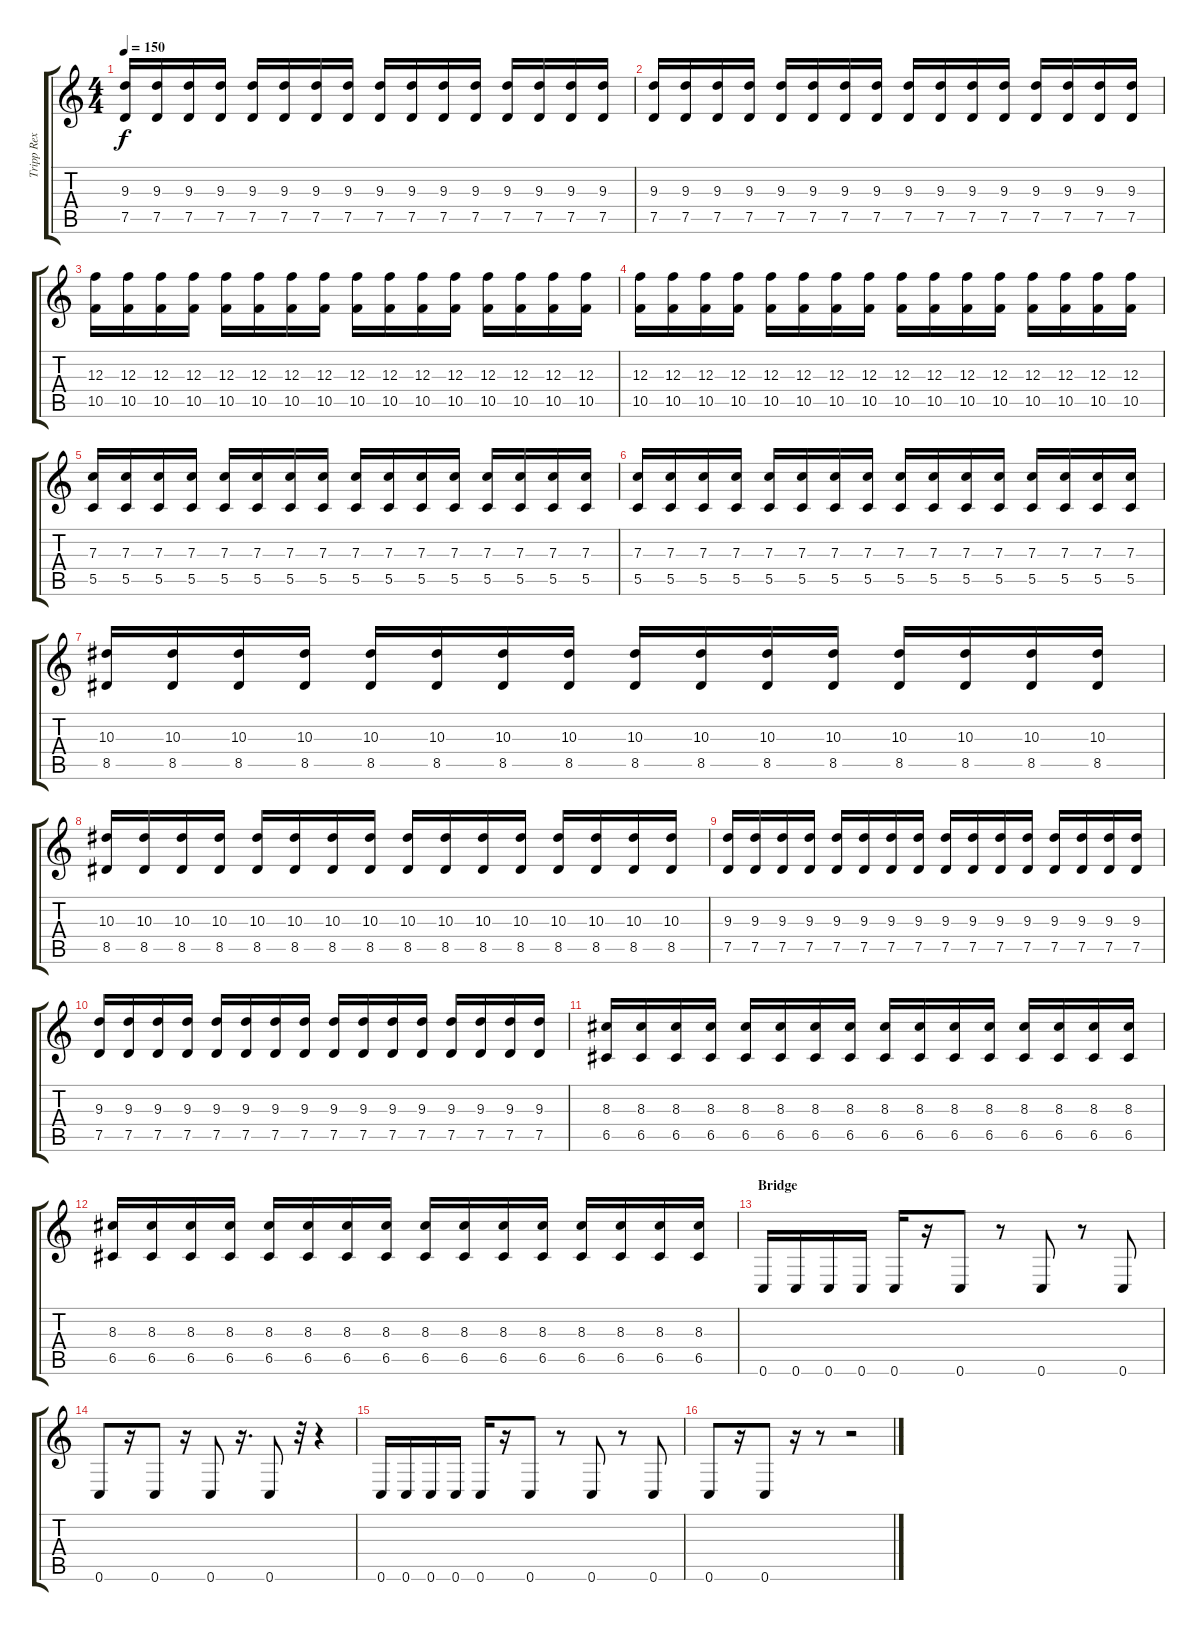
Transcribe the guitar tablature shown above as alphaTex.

\track ("Tripp Rex Eisen" "Tripp Rex ") {instrument overdrivenguitar}
\staff {score tabs}
\tuning (D4 A3 F3 C3 G2 C2) {hide}
\ts (4 4)
\tempo 150
\clef g2
\ks c
(9.3 7.5).16{dy f} (9.3 7.5).16 (9.3 7.5).16 (9.3 7.5).16 (9.3 7.5).16 (9.3 7.5).16 (9.3 7.5).16 (9.3 7.5).16 (9.3 7.5).16 (9.3 7.5).16 (9.3 7.5).16 (9.3 7.5).16 (9.3 7.5).16 (9.3 7.5).16 (9.3 7.5).16 (9.3 7.5).16 |
(9.3 7.5).16 (9.3 7.5).16 (9.3 7.5).16 (9.3 7.5).16 (9.3 7.5).16 (9.3 7.5).16 (9.3 7.5).16 (9.3 7.5).16 (9.3 7.5).16 (9.3 7.5).16 (9.3 7.5).16 (9.3 7.5).16 (9.3 7.5).16 (9.3 7.5).16 (9.3 7.5).16 (9.3 7.5).16 |
(12.3 10.5).16 (12.3 10.5).16 (12.3 10.5).16 (12.3 10.5).16 (12.3 10.5).16 (12.3 10.5).16 (12.3 10.5).16 (12.3 10.5).16 (12.3 10.5).16 (12.3 10.5).16 (12.3 10.5).16 (12.3 10.5).16 (12.3 10.5).16 (12.3 10.5).16 (12.3 10.5).16 (12.3 10.5).16 |
(12.3 10.5).16 (12.3 10.5).16 (12.3 10.5).16 (12.3 10.5).16 (12.3 10.5).16 (12.3 10.5).16 (12.3 10.5).16 (12.3 10.5).16 (12.3 10.5).16 (12.3 10.5).16 (12.3 10.5).16 (12.3 10.5).16 (12.3 10.5).16 (12.3 10.5).16 (12.3 10.5).16 (12.3 10.5).16 |
(7.3 5.5).16 (7.3 5.5).16 (7.3 5.5).16 (7.3 5.5).16 (7.3 5.5).16 (7.3 5.5).16 (7.3 5.5).16 (7.3 5.5).16 (7.3 5.5).16 (7.3 5.5).16 (7.3 5.5).16 (7.3 5.5).16 (7.3 5.5).16 (7.3 5.5).16 (7.3 5.5).16 (7.3 5.5).16 |
(7.3 5.5).16 (7.3 5.5).16 (7.3 5.5).16 (7.3 5.5).16 (7.3 5.5).16 (7.3 5.5).16 (7.3 5.5).16 (7.3 5.5).16 (7.3 5.5).16 (7.3 5.5).16 (7.3 5.5).16 (7.3 5.5).16 (7.3 5.5).16 (7.3 5.5).16 (7.3 5.5).16 (7.3 5.5).16 |
(10.3 8.5).16 (10.3 8.5).16 (10.3 8.5).16 (10.3 8.5).16 (10.3 8.5).16 (10.3 8.5).16 (10.3 8.5).16 (10.3 8.5).16 (10.3 8.5).16 (10.3 8.5).16 (10.3 8.5).16 (10.3 8.5).16 (10.3 8.5).16 (10.3 8.5).16 (10.3 8.5).16 (10.3 8.5).16 |
(10.3 8.5).16 (10.3 8.5).16 (10.3 8.5).16 (10.3 8.5).16 (10.3 8.5).16 (10.3 8.5).16 (10.3 8.5).16 (10.3 8.5).16 (10.3 8.5).16 (10.3 8.5).16 (10.3 8.5).16 (10.3 8.5).16 (10.3 8.5).16 (10.3 8.5).16 (10.3 8.5).16 (10.3 8.5).16 |
(9.3 7.5).16 (9.3 7.5).16 (9.3 7.5).16 (9.3 7.5).16 (9.3 7.5).16 (9.3 7.5).16 (9.3 7.5).16 (9.3 7.5).16 (9.3 7.5).16 (9.3 7.5).16 (9.3 7.5).16 (9.3 7.5).16 (9.3 7.5).16 (9.3 7.5).16 (9.3 7.5).16 (9.3 7.5).16 |
(9.3 7.5).16 (9.3 7.5).16 (9.3 7.5).16 (9.3 7.5).16 (9.3 7.5).16 (9.3 7.5).16 (9.3 7.5).16 (9.3 7.5).16 (9.3 7.5).16 (9.3 7.5).16 (9.3 7.5).16 (9.3 7.5).16 (9.3 7.5).16 (9.3 7.5).16 (9.3 7.5).16 (9.3 7.5).16 |
(8.3 6.5).16 (8.3 6.5).16 (8.3 6.5).16 (8.3 6.5).16 (8.3 6.5).16 (8.3 6.5).16 (8.3 6.5).16 (8.3 6.5).16 (8.3 6.5).16 (8.3 6.5).16 (8.3 6.5).16 (8.3 6.5).16 (8.3 6.5).16 (8.3 6.5).16 (8.3 6.5).16 (8.3 6.5).16 |
(8.3 6.5).16 (8.3 6.5).16 (8.3 6.5).16 (8.3 6.5).16 (8.3 6.5).16 (8.3 6.5).16 (8.3 6.5).16 (8.3 6.5).16 (8.3 6.5).16 (8.3 6.5).16 (8.3 6.5).16 (8.3 6.5).16 (8.3 6.5).16 (8.3 6.5).16 (8.3 6.5).16 (8.3 6.5).16 |
\section ("" "Bridge")
0.6.16 0.6.16 0.6.16 0.6.16 0.6.16 r.16 0.6.8 r.8 0.6.8 r.8 0.6.8 |
0.6.8 r.16 0.6.8 r.16 0.6.8 r.16{d} 0.6.8 r.32 r.4 |
0.6.16 0.6.16 0.6.16 0.6.16 0.6.16 r.16 0.6.8 r.8 0.6.8 r.8 0.6.8 |
0.6.8 r.16 0.6.8 r.16 r.8 r.2
